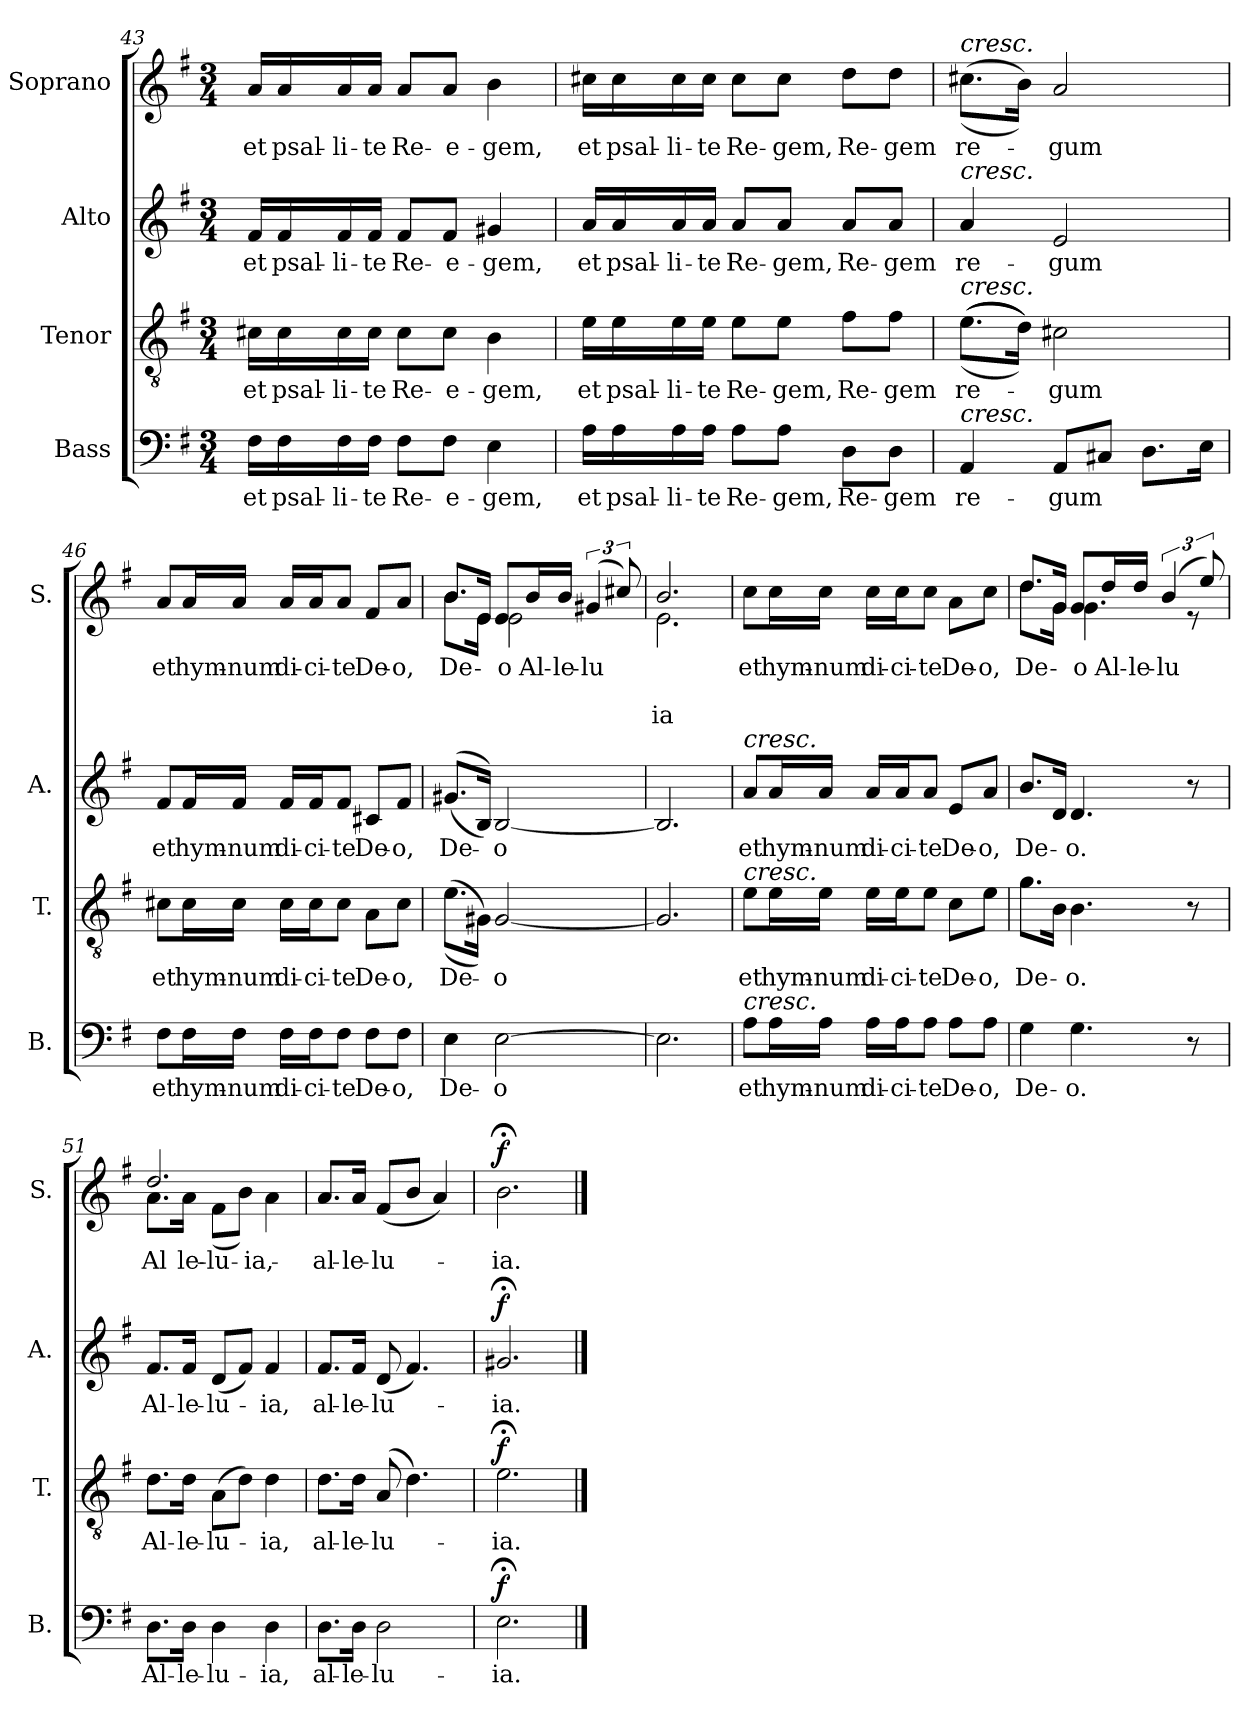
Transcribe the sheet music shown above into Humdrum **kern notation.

**kern	**text	**dynam	**kern	**text	**dynam	**kern	**text	**dynam	**kern	**text	**text	**text	**dynam
*part4	*part4	*part4	*part3	*part3	*part3	*part2	*part2	*part2	*part1	*part1	*part1	*part1	*part1
*staff4	*staff4	*staff4	*staff3	*staff3	*staff3	*staff2	*staff2	*staff2	*staff1	*staff1	*staff1	*staff1	*staff1
*I"Bass	*	*	*I"Tenor	*	*	*I"Alto	*	*	*I"Soprano	*	*	*	*
*I'B.	*	*	*I'T.	*	*	*I'A.	*	*	*I'S.	*	*	*	*
*clefF4	*	*	*clefGv2	*	*	*clefG2	*	*	*clefG2	*	*	*	*
*k[f#]	*	*	*k[f#]	*	*	*k[f#]	*	*	*k[f#]	*	*	*	*
*M3/4	*	*	*M3/4	*	*	*M3/4	*	*	*M3/4	*	*	*	*
=43	=43	=43	=43	=43	=43	=43	=43	=43	=43	=43	=43	=43	=43
!	!LO:LY:b	!	!	!LO:LY:b	!	!	!LO:LY:b	!	!	!LO:LY:b	!	!	!
16F#\LL	et	.	16c#X\LL	et	.	16f#/LL	et	.	16a/LL	et	.	.	.
!	!LO:LY:b	!	!	!LO:LY:b	!	!	!LO:LY:b	!	!	!LO:LY:b	!	!	!
16F#\	psal-	.	16c#\	psal-	.	16f#/	psal-	.	16a/	psal-	.	.	.
!	!LO:LY:b	!	!	!LO:LY:b	!	!	!LO:LY:b	!	!	!LO:LY:b	!	!	!
16F#\	-li-	.	16c#\	-li-	.	16f#/	-li-	.	16a/	-li-	.	.	.
!	!LO:LY:b	!	!	!LO:LY:b	!	!	!LO:LY:b	!	!	!LO:LY:b	!	!	!
16F#\JJ	-te	.	16c#\JJ	-te	.	16f#/JJ	-te	.	16a/JJ	-te	.	.	.
!	!LO:LY:b	!	!	!LO:LY:b	!	!	!LO:LY:b	!	!	!LO:LY:b	!	!	!
8F#\L	Re-	.	8c#\L	Re-	.	8f#/L	Re-	.	8a/L	Re-	.	.	.
!	!LO:LY:b	!	!	!LO:LY:b	!	!	!LO:LY:b	!	!	!LO:LY:b	!	!	!
8F#\J	-e-	.	8c#\J	-e-	.	8f#/J	-e-	.	8a/J	-e-	.	.	.
!	!LO:LY:b	!	!	!LO:LY:b	!	!	!LO:LY:b	!	!	!LO:LY:b	!	!	!
4E\	-gem,	.	4B\	-gem,	.	4g#X/	-gem,	.	4b\	-gem,	.	.	.
=44	=44	=44	=44	=44	=44	=44	=44	=44	=44	=44	=44	=44	=44
!	!LO:LY:b	!	!	!LO:LY:b	!	!	!LO:LY:b	!	!	!LO:LY:b	!	!	!
16A\LL	et	.	16e\LL	et	.	16a/LL	et	.	16cc#X\LL	et	.	.	.
!	!LO:LY:b	!	!	!LO:LY:b	!	!	!LO:LY:b	!	!	!LO:LY:b	!	!	!
16A\	psal-	.	16e\	psal-	.	16a/	psal-	.	16cc#\	psal-	.	.	.
!	!LO:LY:b	!	!	!LO:LY:b	!	!	!LO:LY:b	!	!	!LO:LY:b	!	!	!
16A\	-li-	.	16e\	-li-	.	16a/	-li-	.	16cc#\	-li-	.	.	.
!	!LO:LY:b	!	!	!LO:LY:b	!	!	!LO:LY:b	!	!	!LO:LY:b	!	!	!
16A\JJ	-te	.	16e\JJ	-te	.	16a/JJ	-te	.	16cc#\JJ	-te	.	.	.
!	!LO:LY:b	!	!	!LO:LY:b	!	!	!LO:LY:b	!	!	!LO:LY:b	!	!	!
8A\L	Re-	.	8e\L	Re-	.	8a/L	Re-	.	8cc#\L	Re-	.	.	.
!	!LO:LY:b	!	!	!LO:LY:b	!	!	!LO:LY:b	!	!	!LO:LY:b	!	!	!
8A\J	-gem,	.	8e\J	-gem,	.	8a/J	-gem,	.	8cc#\J	-gem,	.	.	.
!	!LO:LY:b	!	!	!LO:LY:b	!	!	!LO:LY:b	!	!	!LO:LY:b	!	!	!
8D\L	Re-	.	8f#\L	Re-	.	8a/L	Re-	.	8dd\L	Re-	.	.	.
!	!LO:LY:b	!	!	!LO:LY:b	!	!	!LO:LY:b	!	!	!LO:LY:b	!	!	!
8D\J	-gem	.	8f#\J	-gem	.	8a/J	-gem	.	8dd\J	-gem	.	.	.
!!LO:LB:g=z
=45	=45	=45	=45	=45	=45	=45	=45	=45	=45	=45	=45	=45	=45
!	!	!	!	!	!	!	!	!	!LO:TX:a:i:t=cresc.	!	!	!	!
!	!	!	!	!	!	!LO:TX:a:i:t=cresc.	!	!	!	!	!	!	!
!	!	!	!LO:TX:a:i:t=cresc.	!	!	!	!	!	!	!	!	!	!
!LO:TX:a:i:t=cresc.	!	!	!	!	!	!	!	!	!	!	!	!	!
!	!LO:LY:b	!	!	!LO:LY:b	!	!	!LO:LY:b	!	!	!LO:LY:b	!	!	!
4AA/	re-	.	(>(>(>(>8.e\L	re-	.	4a/	re-	.	(>(>8.cc#X\L	re-	.	.	.
.	.	.	16d\Jk))))	.	.	.	.	.	16b\Jk))	.	.	.	.
!	!LO:LY:b	!	!	!LO:LY:b	!	!	!LO:LY:b	!	!	!LO:LY:b	!	!	!
8AA/L	-gum	.	2c#X\	-gum	.	2e/	-gum	.	2a/	-gum	.	.	.
8C#X/J	.	.	.	.	.	.	.	.	.	.	.	.	.
8.D\L	.	.	.	.	.	.	.	.	.	.	.	.	.
16E\Jk	.	.	.	.	.	.	.	.	.	.	.	.	.
=46	=46	=46	=46	=46	=46	=46	=46	=46	=46	=46	=46	=46	=46
!	!LO:LY:b	!	!	!LO:LY:b	!	!	!LO:LY:b	!	!	!LO:LY:b	!	!	!
8F#\L	et	.	8c#X\L	et	.	8f#/L	et	.	8a/L	et	.	.	.
!	!LO:LY:b	!	!	!LO:LY:b	!	!	!LO:LY:b	!	!	!LO:LY:b	!	!	!
16F#\L	hym-	.	16c#\L	hym-	.	16f#/L	hym-	.	16a/L	hym-	.	.	.
!	!LO:LY:b	!	!	!LO:LY:b	!	!	!LO:LY:b	!	!	!LO:LY:b	!	!	!
16F#\JJ	-num	.	16c#\JJ	-num	.	16f#/JJ	-num	.	16a/JJ	-num	.	.	.
!	!LO:LY:b	!	!	!LO:LY:b	!	!	!LO:LY:b	!	!	!LO:LY:b	!	!	!
16F#\LL	di-	.	16c#\LL	di-	.	16f#/LL	di-	.	16a/LL	di-	.	.	.
!	!LO:LY:b	!	!	!LO:LY:b	!	!	!LO:LY:b	!	!	!LO:LY:b	!	!	!
16F#\J	-ci-	.	16c#\J	-ci-	.	16f#/J	-ci-	.	16a/J	-ci-	.	.	.
!	!LO:LY:b	!	!	!LO:LY:b	!	!	!LO:LY:b	!	!	!LO:LY:b	!	!	!
8F#\J	-te	.	8c#\J	-te	.	8f#/J	-te	.	8a/J	-te	.	.	.
!	!LO:LY:b	!	!	!LO:LY:b	!	!	!LO:LY:b	!	!	!LO:LY:b	!	!	!
8F#\L	De-	.	8A\L	De-	.	8c#X/L	De-	.	8f#/L	De-	.	.	.
!	!LO:LY:b	!	!	!LO:LY:b	!	!	!LO:LY:b	!	!	!LO:LY:b	!	!	!
8F#\J	-o,	.	8c#\J	-o,	.	8f#/J	-o,	.	8a/J	-o,	.	.	.
=47	=47	=47	=47	=47	=47	=47	=47	=47	=47	=47	=47	=47	=47
!	!LO:LY:b	!	!	!LO:LY:b	!	!	!LO:LY:b	!	!	!LO:LY:b	!	!	!
*	*	*	*	*	*	*	*	*	*^	*	*	*	*
4E\	De-	.	(>(>8.e\L	De-	.	(<(<8.g#X/L	De-	.	8.b/L	8.b\L	De-	.	.	.
.	.	.	16G#X\Jk))	.	.	16B/Jk))	.	.	16e/Jk	16e\Jk	.	.	.	.
!	!LO:LY:b	!	!	!LO:LY:b	!	!	!LO:LY:b	!	!	!	!LO:LY:b	!	!	!
[2E\	-o	.	[2G#/	-o	.	[2B/	-o	.	8e/L	2e\	-o	.	.	.
!	!	!	!	!	!	!	!	!	!	!	!LO:LY:a	!	!	!
.	.	.	.	.	.	.	.	.	16b/L	.	Al-	.	.	.
!	!	!	!	!	!	!	!	!	!	!	!LO:LY:a	!	!	!
.	.	.	.	.	.	.	.	.	16b/JJ	.	-le-	.	.	.
!	!	!	!	!	!	!	!	!	!	!	!LO:LY:a	!	!	!
.	.	.	.	.	.	.	.	.	(>6g#X/	.	-lu	.	.	.
.	.	.	.	.	.	.	.	.	12cc#X/)	.	.	.	.	.
=48	=48	=48	=48	=48	=48	=48	=48	=48	=48	=48	=48	=48	=48	=48
!	!	!	!	!	!	!	!	!	!	!	!	!	!LO:LY:a	!
2.E\]	.	.	2.G#/]	.	.	2.B/]	.	.	2.b/	2.e\	.	.	ia	.
!!LO:PB:g=z
=49	=49	=49	=49	=49	=49	=49	=49	=49	=49	=49	=49	=49	=49	=49
!	!	!	!	!	!	!	!	!	!LO:TX:a:i:t=cresc.	!	!	!	!	!
!	!	!	!	!	!	!LO:TX:a:i:t=cresc.	!	!	!	!	!	!	!	!
!	!	!	!LO:TX:a:i:t=cresc.	!	!	!	!	!	!	!	!	!	!	!
!LO:TX:a:i:t=cresc.	!	!	!	!	!	!	!	!	!	!	!	!	!	!
!	!LO:LY:b	!	!	!LO:LY:b	!	!	!LO:LY:b	!	!	!	!LO:LY:b	!	!	!
*	*	*	*	*	*	*	*	*	*v	*v	*	*	*	*
8A\L	et	.	8e\L	et	.	8a/L	et	.	8cc\L	et	.	.	.
!	!LO:LY:b	!	!	!LO:LY:b	!	!	!LO:LY:b	!	!	!LO:LY:b	!	!	!
16A\L	hym-	.	16e\L	hym-	.	16a/L	hym-	.	16cc\L	hym-	.	.	.
!	!LO:LY:b	!	!	!LO:LY:b	!	!	!LO:LY:b	!	!	!LO:LY:b	!	!	!
16A\JJ	-num	.	16e\JJ	-num	.	16a/JJ	-num	.	16cc\JJ	-num	.	.	.
!	!LO:LY:b	!	!	!LO:LY:b	!	!	!LO:LY:b	!	!	!LO:LY:b	!	!	!
16A\LL	di-	.	16e\LL	di-	.	16a/LL	di-	.	16cc\LL	di-	.	.	.
!	!LO:LY:b	!	!	!LO:LY:b	!	!	!LO:LY:b	!	!	!LO:LY:b	!	!	!
16A\J	-ci-	.	16e\J	-ci-	.	16a/J	-ci-	.	16cc\J	-ci-	.	.	.
!	!LO:LY:b	!	!	!LO:LY:b	!	!	!LO:LY:b	!	!	!LO:LY:b	!	!	!
8A\J	-te	.	8e\J	-te	.	8a/J	-te	.	8cc\J	-te	.	.	.
!	!LO:LY:b	!	!	!LO:LY:b	!	!	!LO:LY:b	!	!	!LO:LY:b	!	!	!
8A\L	De-	.	8c\L	De-	.	8e/L	De-	.	8a\L	De-	.	.	.
!	!LO:LY:b	!	!	!LO:LY:b	!	!	!LO:LY:b	!	!	!LO:LY:b	!	!	!
8A\J	-o,	.	8e\J	-o,	.	8a/J	-o,	.	8cc\J	-o,	.	.	.
=50	=50	=50	=50	=50	=50	=50	=50	=50	=50	=50	=50	=50	=50
!	!LO:LY:b	!	!	!LO:LY:b	!	!	!LO:LY:b	!	!	!LO:LY:b	!	!	!
*	*	*	*	*	*	*	*	*	*^	*	*	*	*
4G\	De-	.	8.g\L	De-	.	8.b/L	De-	.	8.dd/L	8.dd\L	De-	.	.	.
.	.	.	16B\Jk	.	.	16d/Jk	.	.	16g/Jk	16g\Jk	.	.	.	.
!	!LO:LY:b	!	!	!LO:LY:b	!	!	!LO:LY:b	!	!	!	!LO:LY:b	!	!	!
4.G\	-o.	.	4.B\	-o.	.	4.d/	-o.	.	8g/L	4.g\	-o	.	.	.
!	!	!	!	!	!	!	!	!	!	!	!LO:LY:a	!	!	!
.	.	.	.	.	.	.	.	.	16dd/L	.	Al-	.	.	.
!	!	!	!	!	!	!	!	!	!	!	!LO:LY:a	!	!	!
.	.	.	.	.	.	.	.	.	16dd/JJ	.	-le-	.	.	.
!	!	!	!	!	!	!	!	!	!	!	!LO:LY:a	!	!	!
.	.	.	.	.	.	.	.	.	(>6b/	.	-lu	.	.	.
8r	.	.	8r	.	.	8r	.	.	.	8r	.	.	.	.
.	.	.	.	.	.	.	.	.	12ee/)	.	.	.	.	.
=51	=51	=51	=51	=51	=51	=51	=51	=51	=51	=51	=51	=51	=51	=51
!	!LO:LY:b	!	!	!LO:LY:b	!	!	!LO:LY:b	!	!	!	!LO:LY:a	!	!	!
!	!	!	!	!	!	!	!	!	!	!	!LO:LY:b	!	!	!
8.D\L	Al-	.	8.d\L	Al-	.	8.f#/L	Al-	.	2.dd/	8.a\L	Al-	.	.	.
!	!LO:LY:b	!	!	!LO:LY:b	!	!	!LO:LY:b	!	!	!	!LO:LY:b	!	!	!
16D\Jk	-le-	.	16d\Jk	-le-	.	16f#/Jk	-le-	.	.	16a\Jk	-le-	.	.	.
!	!LO:LY:b	!	!	!LO:LY:b	!	!	!LO:LY:b	!	!	!	!LO:LY:b	!	!	!
4D\	-lu-	.	(>8A\L	-lu-	.	(<8d/L	-lu-	.	.	(<8f#\L	-lu-	.	.	.
.	.	.	8d\J)	.	.	8f#/J)	.	.	.	8b\J)	.	.	.	.
!	!LO:LY:b	!	!	!LO:LY:b	!	!	!LO:LY:b	!	!	!	!LO:LY:b	!	!	!
4D\	-ia,	.	4d\	-ia,	.	4f#/	-ia,	.	.	4a\	-ia,	.	.	.
=52	=52	=52	=52	=52	=52	=52	=52	=52	=52	=52	=52	=52	=52	=52
!	!LO:LY:b	!	!	!LO:LY:b	!	!	!LO:LY:b	!	!	!	!LO:LY:b	!	!	!
*	*	*	*	*	*	*	*	*	*v	*v	*	*	*	*
8.D\L	al-	.	8.d\L	al-	.	8.f#/L	al-	.	8.a/L	al-	.	.	.
!	!LO:LY:b	!	!	!LO:LY:b	!	!	!LO:LY:b	!	!	!LO:LY:b	!	!	!
16D\Jk	-le-	.	16d\Jk	-le-	.	16f#/Jk	-le-	.	16a/Jk	-le-	.	.	.
!	!LO:LY:b	!	!	!LO:LY:b	!	!	!LO:LY:b	!	!	!LO:LY:b	!	!	!
2D\	-lu-	.	(>8A/	-lu-	.	(<8d/	-lu-	.	(<8f#/L	-lu-	.	.	.
.	.	.	4.d\)	.	.	4.f#/)	.	.	8b/J	.	.	.	.
.	.	.	.	.	.	.	.	.	4a/)	.	.	.	.
=53	=53	=53	=53	=53	=53	=53	=53	=53	=53	=53	=53	=53	=53
!	!LO:LY:b	!LO:DY:a	!	!LO:LY:b	!LO:DY:a	!	!LO:LY:b	!LO:DY:a	!	!LO:LY:b	!	!	!LO:DY:a
2.E;<\	-ia.	f	2.e;<\	-ia.	f	2.g#X;</	-ia.	f	2.b;<\	-ia.	.	.	f
==	==	==	==	==	==	==	==	==	==	==	==	==	==
*-	*-	*-	*-	*-	*-	*-	*-	*-	*-	*-	*-	*-	*-
